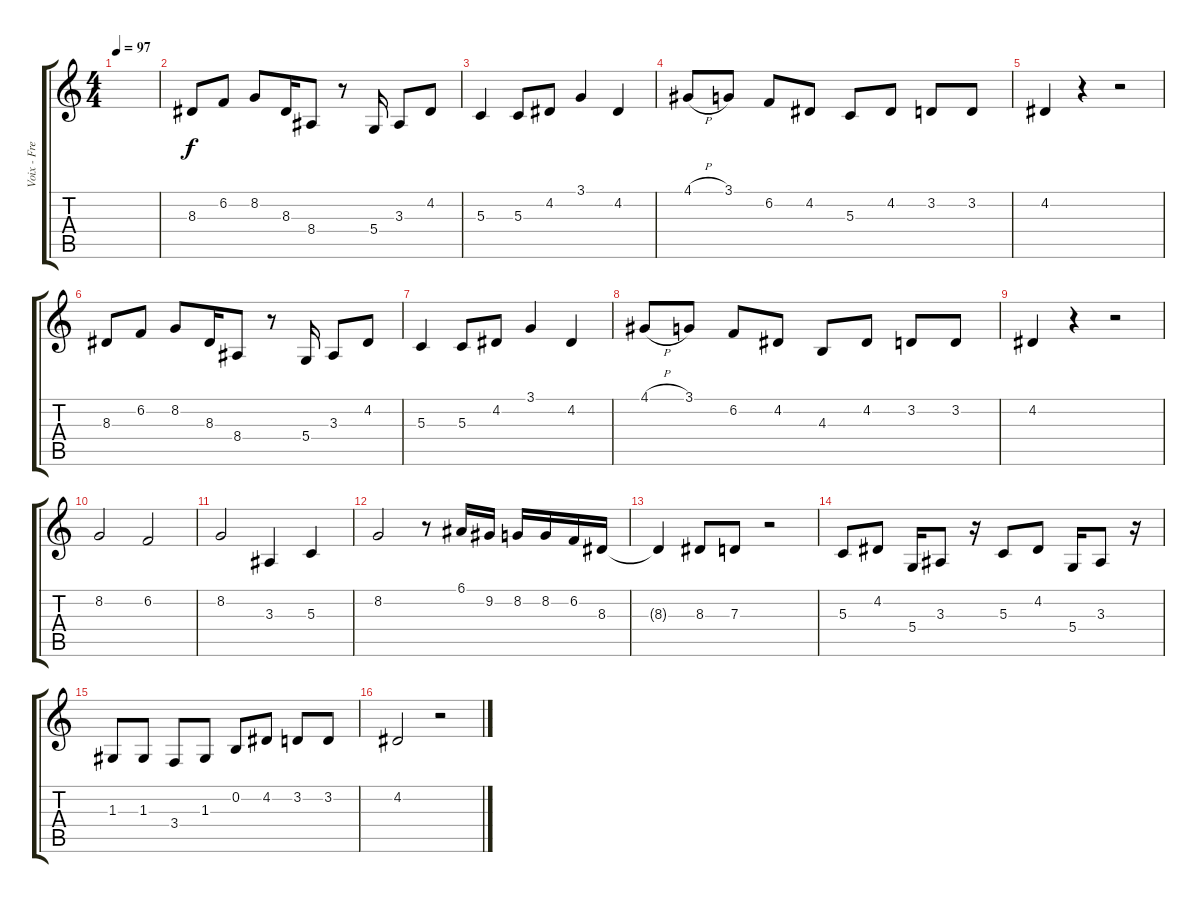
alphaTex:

\track ("Voix - Freddie Mercury" "Voix - Fre") {instrument clarinet}
\staff {score tabs}
\tuning (E4 B3 G3 D3 A2 E2) {hide}
\ts (4 4)
\tempo 97
\clef g2
\ks c
|
8.3.8 6.2.8 8.2.8 8.3.16 8.4.8 r.8 5.4.16 3.3.8 4.2.8 |
5.3.4 5.3.8 4.2.8 3.1.4 4.2.4 |
4.1{h}.8 3.1.8 6.2.8 4.2.8 5.3.8 4.2.8 3.2.8 3.2.8 |
4.2.4 r.4 r.2 |
8.3.8 6.2.8 8.2.8 8.3.16 8.4.8 r.8 5.4.16 3.3.8 4.2.8 |
5.3.4 5.3.8 4.2.8 3.1.4 4.2.4 |
4.1{h}.8 3.1.8 6.2.8 4.2.8 4.3.8 4.2.8 3.2.8 3.2.8 |
4.2.4 r.4 r.2 |
8.2.2 6.2.2 |
8.2.2 3.3.4 5.3.4 |
8.2.2 r.8 6.1.16 9.2.16 8.2.16 8.2.16 6.2.16 8.3.16 |
8.3{t}.4 8.3.8 7.3.8 r.2 |
5.3.8 4.2.8 5.4.16 3.3.8 r.16 5.3.8 4.2.8 5.4.16 3.3.8 r.16 |
1.3.8 1.3.8 3.4.8 1.3.8 0.2.8 4.2.8 3.2.8 3.2.8 |
4.2.2 r.2
